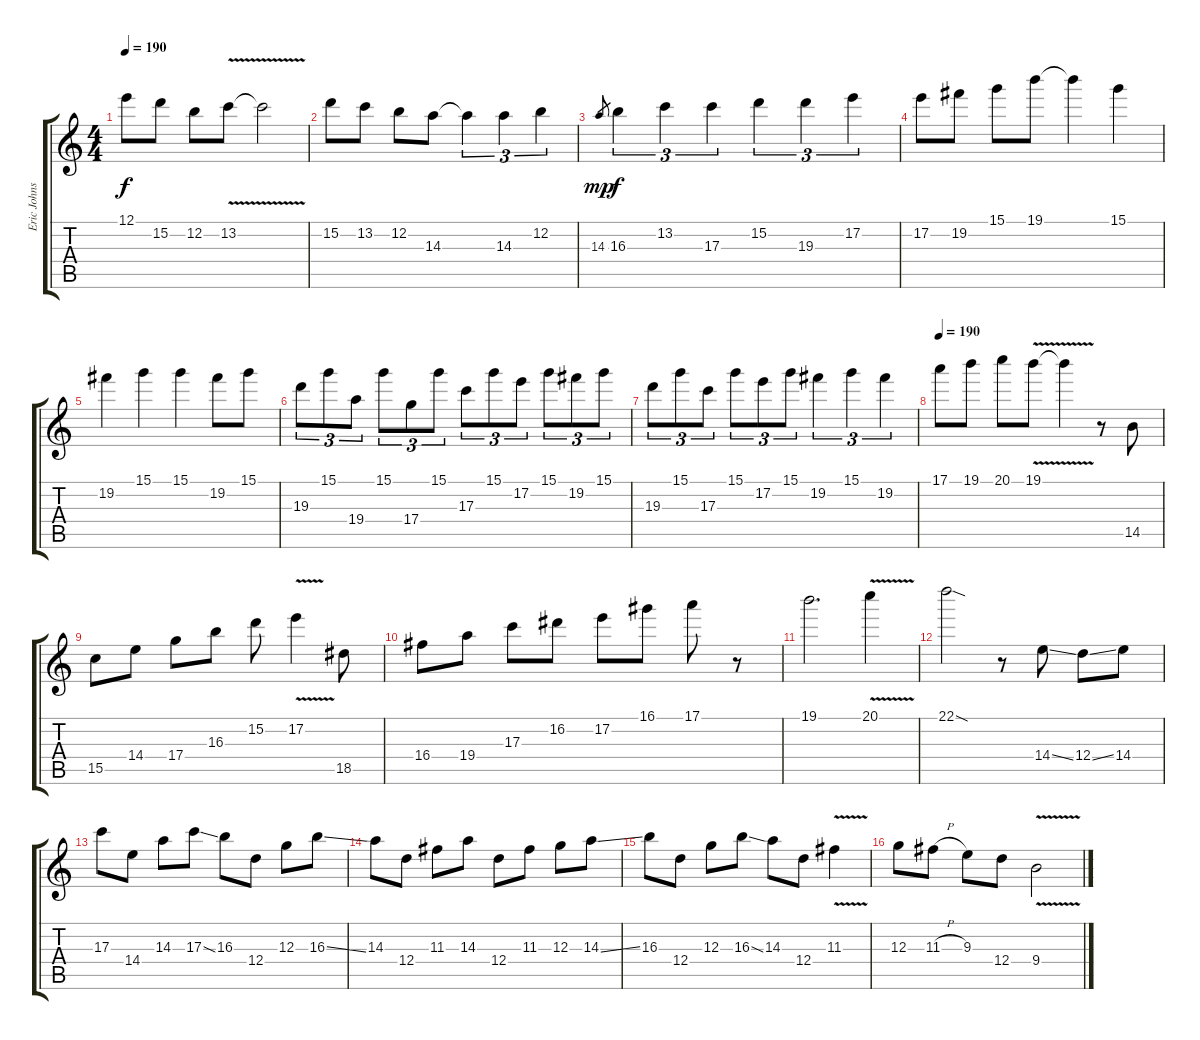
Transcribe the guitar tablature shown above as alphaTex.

\track ("Eric Johnson" "Eric Johns") {instrument overdrivenguitar}
\staff {score tabs}
\tuning (E4 B3 G3 D3 A2 E2) {hide}
\ts (4 4)
\tempo 190
\clef g2
\ks c
12.1.8{dy f} 15.2.8 12.2.8 13.2{v}.8 13.2{t}.2 |
15.2.8 13.2.8 12.2.8 14.3.8 14.3{t}.4{tu (3 2)} 14.3.4{tu (3 2)} 12.2.4{tu (3 2)} |
14.3.8{gr dy mp} 16.3.4{tu (3 2) dy f} 13.2.4{tu (3 2)} 17.3.4{tu (3 2)} 15.2.4{tu (3 2)} 19.3.4{tu (3 2)} 17.2.4{tu (3 2)} |
17.2.8 19.2.8 15.1.8 19.1.8 19.1{t}.4 15.1.4 |
19.2.4 15.1.4 15.1.4 19.2.8 15.1.8 |
19.3.8{tu (3 2)} 15.1.8{tu (3 2)} 19.4.8{tu (3 2)} 15.1.8{tu (3 2)} 17.4.8{tu (3 2)} 15.1.8{tu (3 2)} 17.3.8{tu (3 2)} 15.1.8{tu (3 2)} 17.2.8{tu (3 2)} 15.1.8{tu (3 2)} 19.2.8{tu (3 2)} 15.1.8{tu (3 2)} |
19.3.8{tu (3 2)} 15.1.8{tu (3 2)} 17.3.8{tu (3 2)} 15.1.8{tu (3 2)} 17.2.8{tu (3 2)} 15.1.8{tu (3 2)} 19.2.4{tu (3 2)} 15.1.4{tu (3 2)} 19.2.4{tu (3 2)} |
\tempo 190
17.1.8 19.1.8 20.1.8 19.1{v}.8 19.1{t}.4 r.8 14.5.8 |
15.5.8 14.4.8 17.4.8 16.3.8 15.2.8 17.2{v}.4 18.5.8 |
16.4.8 19.4.8 17.3.8 16.2.8 17.2.8 16.1.8 17.1.8 r.8 |
19.1.2{d} 20.1{v}.4 |
22.1{sod}.2 r.8 14.4{ss}.8 12.4{ss}.8 14.4.8 |
17.3.8 14.4.8 14.3.8 17.3{ss}.8 16.3.8 12.4.8 12.3.8 16.3{ss}.8 |
14.3.8 12.4.8 11.3.8 14.3.8 12.4.8 11.3.8 12.3.8 14.3{ss}.8 |
16.3.8 12.4.8 12.3.8 16.3{ss}.8 14.3.8 12.4.8 11.3{v}.4 |
12.3.8 11.3{h}.8 9.3.8 12.4.8 9.4{v}.2
